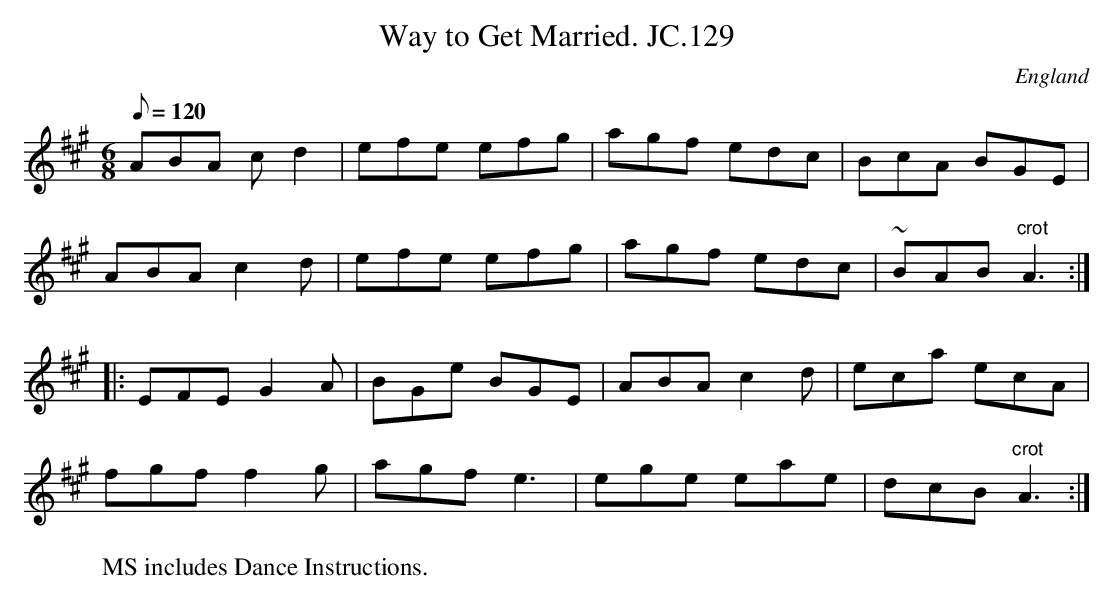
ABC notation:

X:1
T:Way to Get Married. JC.129
M:6/8
L:1/8
Q:120
O:England
K:A
ABA cd2|efe efg|agf edc|BcA BGE|!
ABAc2d|efe efg|agf edc|~BAB"crot"A3:|!
|:EFEG2A|BGe BGE|ABAc2d|eca ecA|!
fgff2g|agfe3|ege eae|dcB"crot"A3:|]
W:MS includes Dance Instructions.
